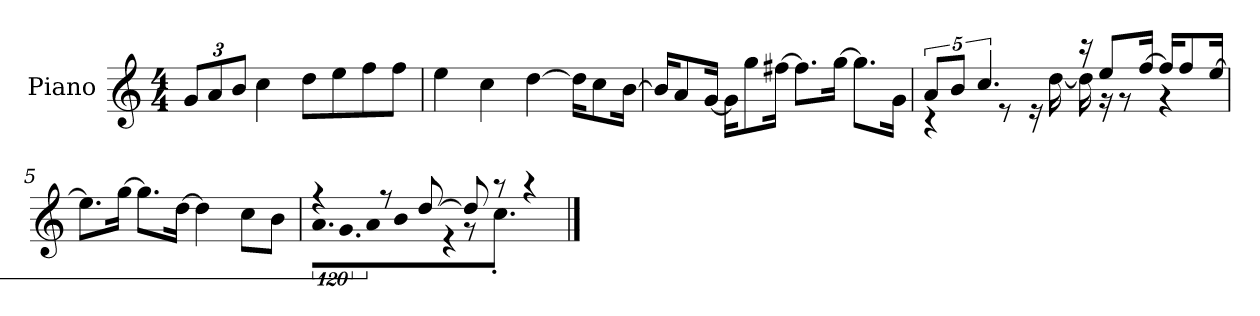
**kern
*part1
*staff1
*I"Piano
*I'P-no
*clefG2
*k[]
*M4/4
*MM90
*Xbrackettup
=1
12g/L
12a/
12b/J
4cc\
8dd\L
8ee\
8ff\
8ff\J
=2
4ee\
4cc\
[4dd\
16dd\KL]
8cc\
[16b\Jk
=3
16b/KL]
8a/
[16g/Jk
16g\KL]
8gg\
[16ff#X\Jk
8.ff#\L]
[16gg\Jk
8.gg\L]
16g\Jk
=4
*brackettup
*^
10a/L	4r
10b/J	.
5.cc/	.
.	8r
.	16r
.	[16dd\
16r	16dd\]
8ee/L	16r
.	8r
[16ff/Jk	.
16ff/KL]	4r
8ff/	.
[16ee/Jk	.
*v	*v
!!LO:LB:g=z
=5
8.ee\L]
[16gg\Jk
8.gg\L]
[16dd\Jk
4dd\]
8cc\L
8b\J
=6
*^
!	!LO:N:vis=16.
4r	960%103a\LL
!	!LO:N:vis=16.
.	960%103g\
!	!LO:N:vis=16
.	1920%137a\J
8r	.
!	!LO:N:vis=8
.	960%137b\J
[8dd/	.
!	!LO:N:vis=16
.	1920%137r
8dd/]	8r
8r	4.cc'\
4r	.
*v	*v
==
*-
